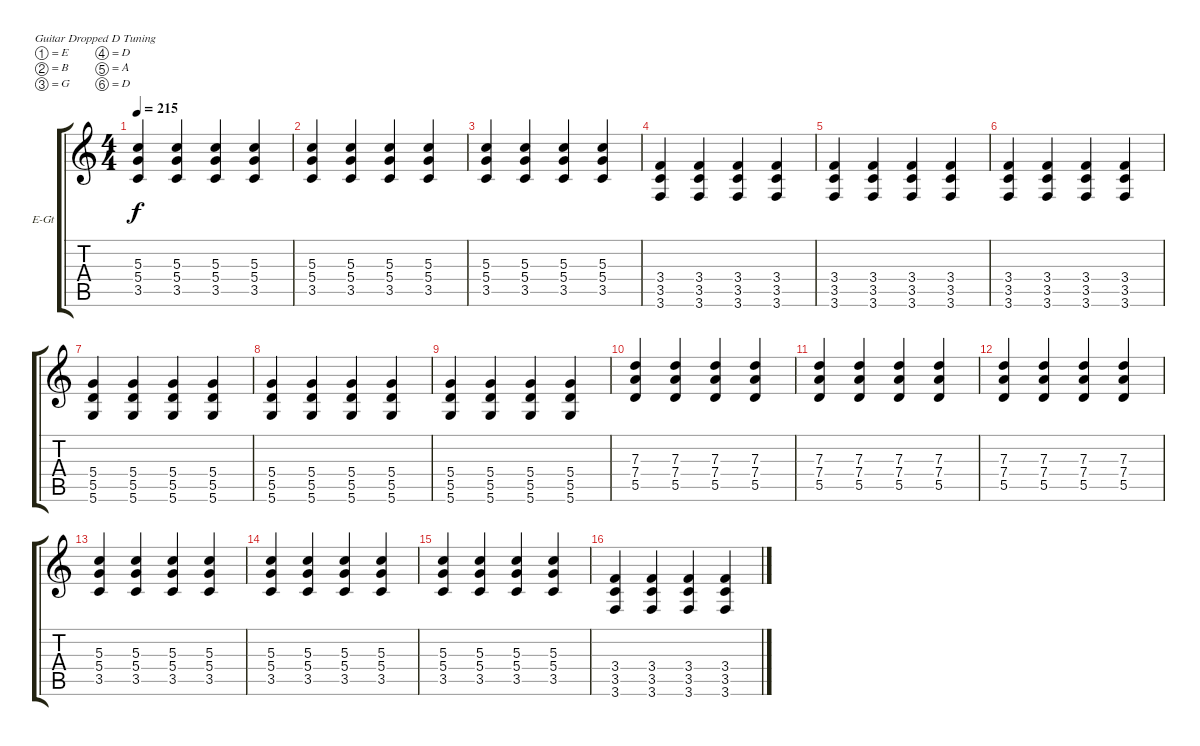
\bracketExtendMode groupsimilarinstruments
\firstSystemTrackNameOrientation horizontal
\otherSystemsTrackNameOrientation horizontal
\track ("Distortion-guitar (Paul)" "E-Gt") {instrument distortionguitar}
\staff {score tabs}
\tuning (E4 B3 G3 D3 A2 D2)
\ts (4 4)
\tempo 215
\clef g2
\ks c
(5.3 3.5 5.4).4{dy f} (5.3 3.5 5.4).4 (5.3 3.5 5.4).4 (5.3 3.5 5.4).4 |
(5.3 3.5 5.4).4 (5.3 3.5 5.4).4 (5.3 3.5 5.4).4 (5.3 3.5 5.4).4 |
(5.3 3.5 5.4).4 (5.3 3.5 5.4).4 (5.3 3.5 5.4).4 (5.3 3.5 5.4).4 |
(3.4 3.5 3.6).4 (3.4 3.5 3.6).4 (3.4 3.5 3.6).4 (3.4 3.5 3.6).4 |
(3.4 3.5 3.6).4 (3.4 3.5 3.6).4 (3.4 3.5 3.6).4 (3.4 3.5 3.6).4 |
(3.4 3.5 3.6).4 (3.4 3.5 3.6).4 (3.4 3.5 3.6).4 (3.4 3.5 3.6).4 |
(5.4 5.6 5.5).4 (5.4 5.6 5.5).4 (5.4 5.6 5.5).4 (5.4 5.6 5.5).4 |
(5.4 5.6 5.5).4 (5.4 5.6 5.5).4 (5.4 5.6 5.5).4 (5.4 5.6 5.5).4 |
(5.4 5.6 5.5).4 (5.4 5.6 5.5).4 (5.4 5.6 5.5).4 (5.4 5.6 5.5).4 |
(7.3 7.4 5.5).4 (7.3 7.4 5.5).4 (7.3 7.4 5.5).4 (7.3 7.4 5.5).4 |
(7.3 7.4 5.5).4 (7.3 7.4 5.5).4 (7.3 7.4 5.5).4 (7.3 7.4 5.5).4 |
(7.3 7.4 5.5).4 (7.3 7.4 5.5).4 (7.3 7.4 5.5).4 (7.3 7.4 5.5).4 |
(5.3 3.5 5.4).4 (5.3 3.5 5.4).4 (5.3 3.5 5.4).4 (5.3 3.5 5.4).4 |
(5.3 3.5 5.4).4 (5.3 3.5 5.4).4 (5.3 3.5 5.4).4 (5.3 3.5 5.4).4 |
(5.3 3.5 5.4).4 (5.3 3.5 5.4).4 (5.3 3.5 5.4).4 (5.3 3.5 5.4).4 |
(3.4 3.5 3.6).4 (3.4 3.5 3.6).4 (3.4 3.5 3.6).4 (3.4 3.5 3.6).4
